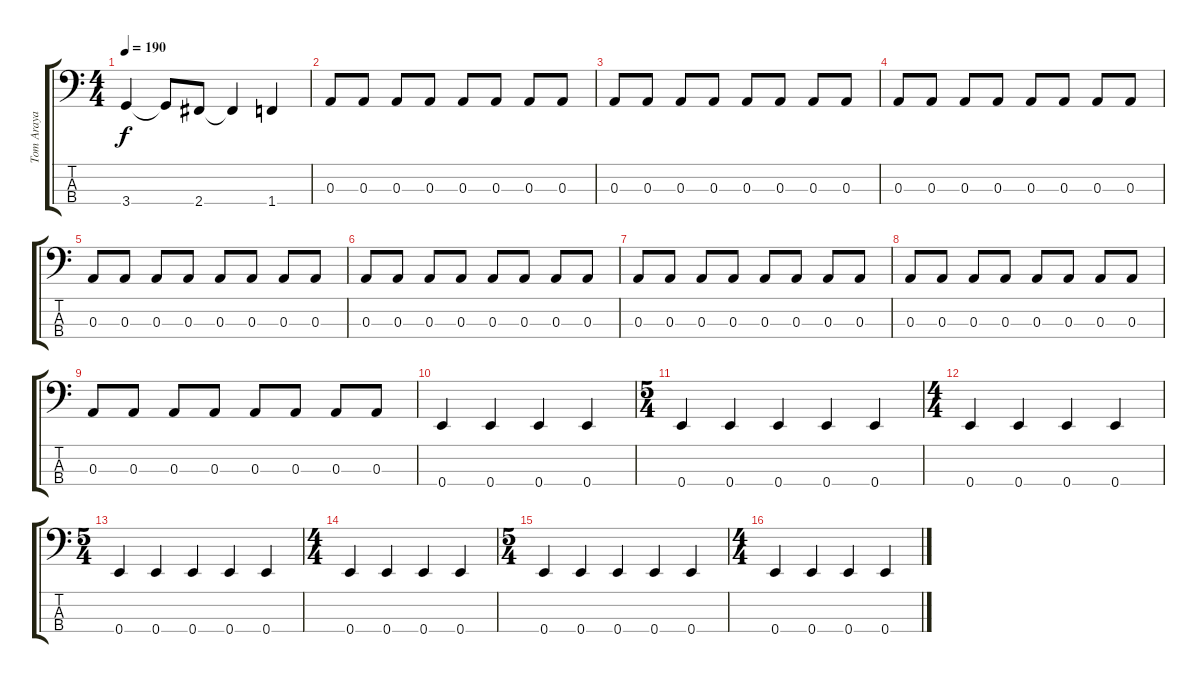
\track ("Tom Araya" "Tom Araya") {instrument electricbasspick}
\staff {score tabs}
\tuning (G2 D2 A1 E1) {hide}
\ts (4 4)
\tempo 190
\clef f4
\ks c
3.4.4{dy f} 3.4{t}.8 2.4.8 2.4{t}.4 1.4.4 |
0.3.8 0.3.8 0.3.8 0.3.8 0.3.8 0.3.8 0.3.8 0.3.8 |
0.3.8 0.3.8 0.3.8 0.3.8 0.3.8 0.3.8 0.3.8 0.3.8 |
0.3.8 0.3.8 0.3.8 0.3.8 0.3.8 0.3.8 0.3.8 0.3.8 |
0.3.8 0.3.8 0.3.8 0.3.8 0.3.8 0.3.8 0.3.8 0.3.8 |
0.3.8 0.3.8 0.3.8 0.3.8 0.3.8 0.3.8 0.3.8 0.3.8 |
0.3.8 0.3.8 0.3.8 0.3.8 0.3.8 0.3.8 0.3.8 0.3.8 |
0.3.8 0.3.8 0.3.8 0.3.8 0.3.8 0.3.8 0.3.8 0.3.8 |
0.3.8 0.3.8 0.3.8 0.3.8 0.3.8 0.3.8 0.3.8 0.3.8 |
0.4.4 0.4.4 0.4.4 0.4.4 |
\ts (5 4)
0.4.4 0.4.4 0.4.4 0.4.4 0.4.4 |
\ts (4 4)
0.4.4 0.4.4 0.4.4 0.4.4 |
\ts (5 4)
0.4.4 0.4.4 0.4.4 0.4.4 0.4.4 |
\ts (4 4)
0.4.4 0.4.4 0.4.4 0.4.4 |
\ts (5 4)
0.4.4 0.4.4 0.4.4 0.4.4 0.4.4 |
\ts (4 4)
0.4.4 0.4.4 0.4.4 0.4.4
